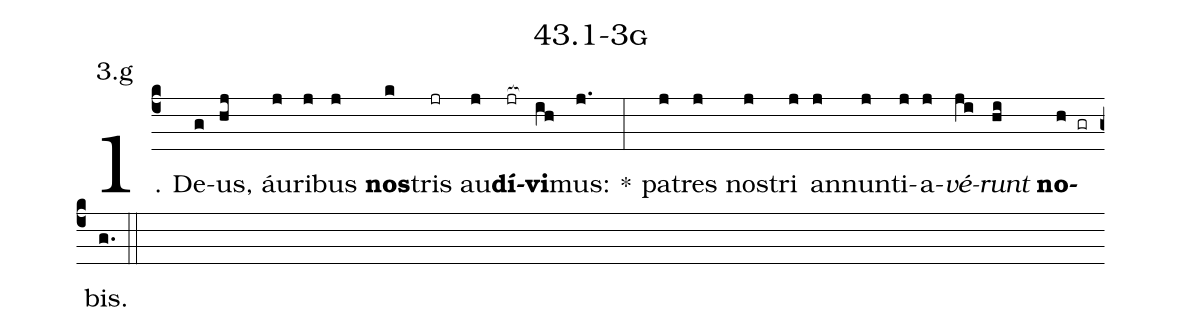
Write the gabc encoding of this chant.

name: 43.1-3g;
annotation: 3.g;
%%
(c4)1. De(g)us,(hj) áu(j)ri(j)bus(j) <b>nos</b>(k)tris(jr) au(j)<b>dí</b>(jr[ocb:1{])<b>vi</b>(ih[ocb:0}])mus:(j.) *(:) pa(j)tres(j) nos(j)tri(j) an(j)nun(j)ti(j)a(j)<i>vé</i>(ji)<i>runt</i>(hi) <b>no</b>(h gr)bis.(g.) (::)
